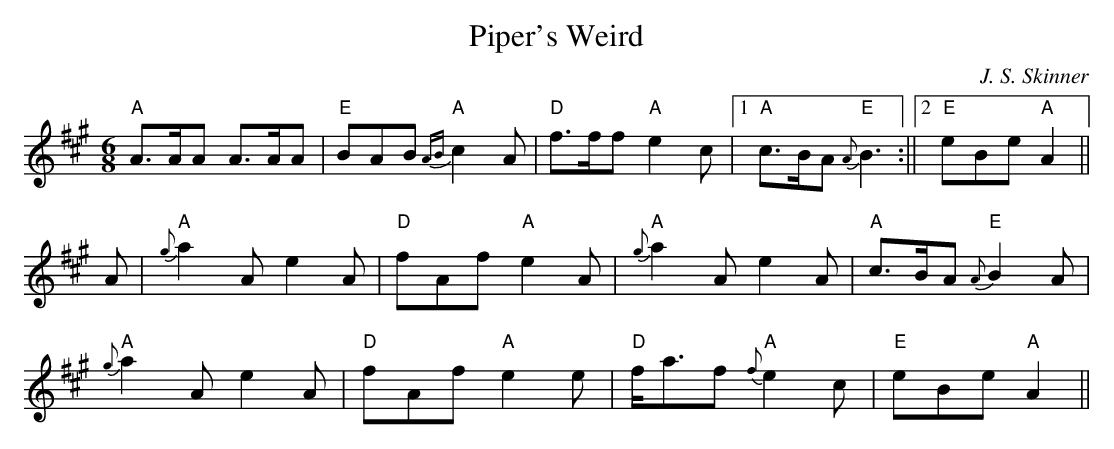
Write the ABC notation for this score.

X:1
T:Piper's Weird
M:6/8
L:1/8
C:J. S. Skinner
K:A
"A"A>AA A>AA|"E"BAB "A"{AB}c2A|"D"f>ff "A"e2c|1 "A"c>BA "E"{A}B3:||2 "E"
eBe "A"A2||!
A|"A"{g}a2Ae2A|"D"fAf "A"e2A|"A"{g}a2Ae2A| "A"c>BA "E"{A}B2A|!
"A"{g}a2Ae2A|"D"fAf "A"e2e|"D"f<af "A"{f}e2c|"E"eBe "A"A2||
